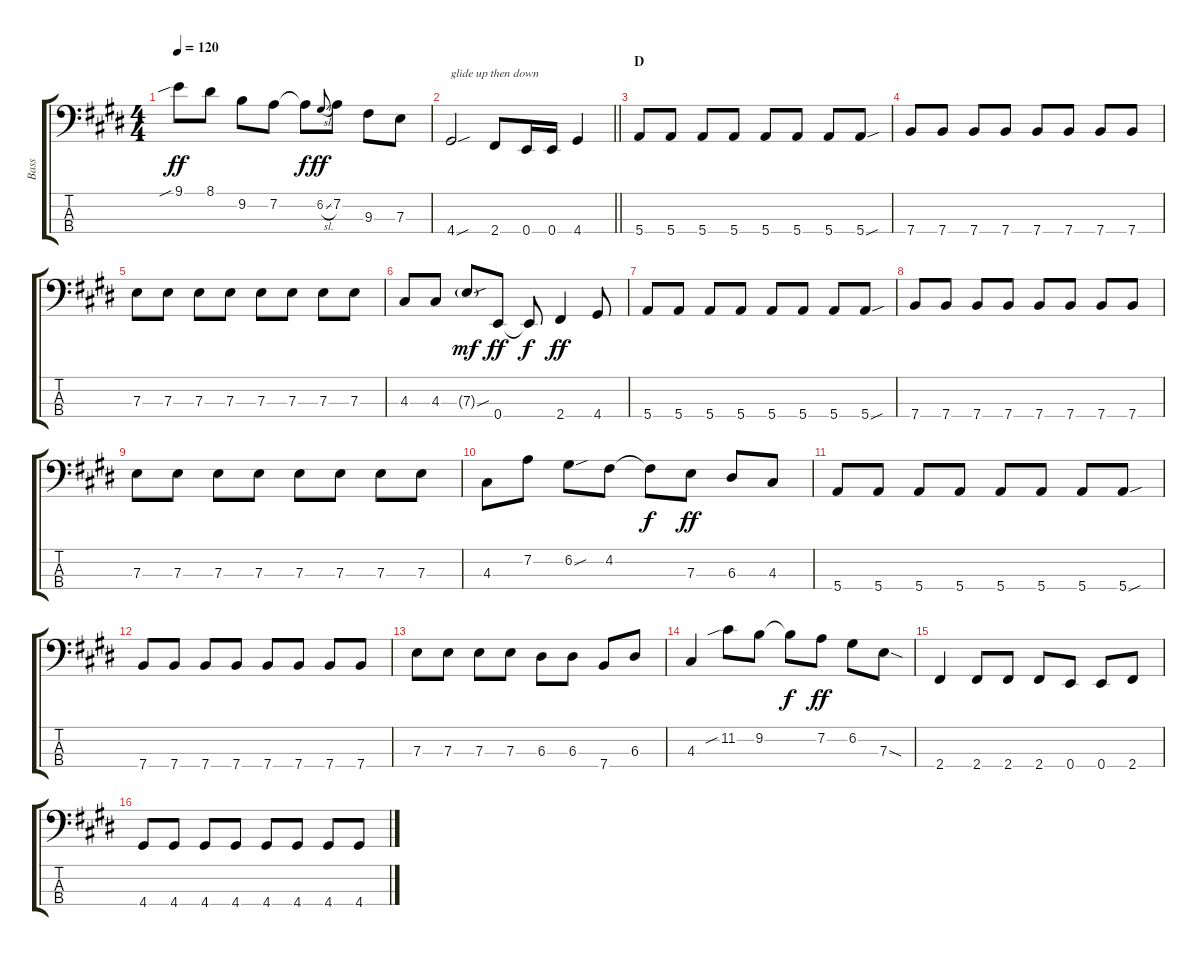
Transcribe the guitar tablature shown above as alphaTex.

\track ("Bass" "Bass") {instrument electricbasspick}
\staff {score tabs}
\tuning (G2 D2 A1 E1) {hide}
\ts (4 4)
\tempo 120
\clef f4
\ks e
9.1{sib}.8{dy ff} 8.1.8 9.2.8 7.2.8 7.2{t}.8{dy f} 6.2{sl}.8{gr onbeat dy ff} 7.2.8 9.3.8 7.3.8 |
\barLineRight lightlight
4.4{sou}.2{txt "glide up then down"} 2.4.8 0.4.16 0.4.16 4.4.4 |
\section ("" "D")
5.4.8 5.4.8 5.4.8 5.4.8 5.4.8 5.4.8 5.4.8 5.4{sou}.8 |
7.4.8 7.4.8 7.4.8 7.4.8 7.4.8 7.4.8 7.4.8 7.4.8 |
7.3.8 7.3.8 7.3.8 7.3.8 7.3.8 7.3.8 7.3.8 7.3.8 |
4.3.8 4.3.8 7.3{sou g}.8{dy mf} 0.4.8{dy ff} 0.4{t}.8{dy f} 2.4.4{dy ff} 4.4.8 |
5.4.8 5.4.8 5.4.8 5.4.8 5.4.8 5.4.8 5.4.8 5.4{sou}.8 |
7.4.8 7.4.8 7.4.8 7.4.8 7.4.8 7.4.8 7.4.8 7.4.8 |
7.3.8 7.3.8 7.3.8 7.3.8 7.3.8 7.3.8 7.3.8 7.3.8 |
4.3.8 7.2.8 6.2{sou}.8 4.2.8 4.2{t}.8{dy f} 7.3.8{dy ff} 6.3.8 4.3.8 |
5.4.8 5.4.8 5.4.8 5.4.8 5.4.8 5.4.8 5.4.8 5.4{sou}.8 |
7.4.8 7.4.8 7.4.8 7.4.8 7.4.8 7.4.8 7.4.8 7.4.8 |
7.3.8 7.3.8 7.3.8 7.3.8 6.3.8 6.3.8 7.4.8 6.3.8 |
4.3.4 11.2{sib}.8 9.2.8 9.2{t}.8{dy f} 7.2.8{dy ff} 6.2.8 7.3{sod}.8 |
2.4.4 2.4.8 2.4.8 2.4.8 0.4.8 0.4.8 2.4.8 |
4.4.8 4.4.8 4.4.8 4.4.8 4.4.8 4.4.8 4.4.8 4.4.8
